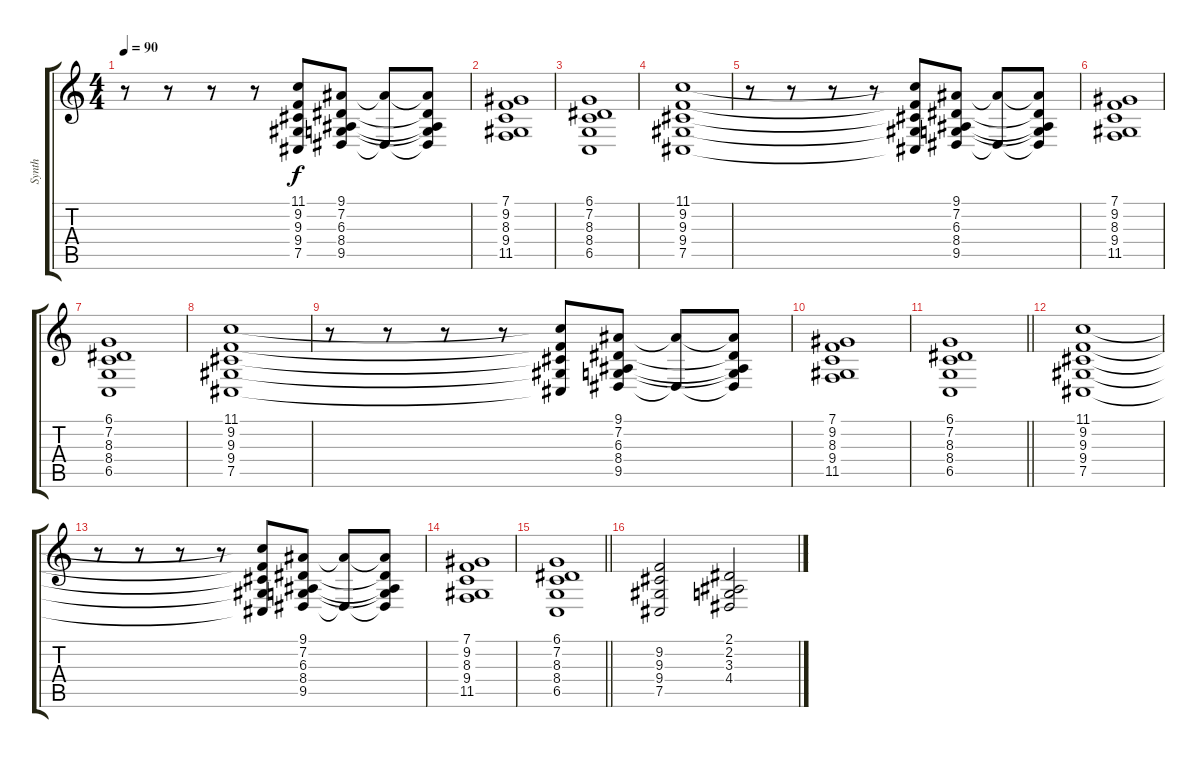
\track ("Synth" "Synth") {instrument pad2warm}
\staff {score tabs}
\tuning (Db4 Ab3 E3 B2 Gb2 Db2) {hide}
\ts (4 4)
\tempo 90
\clef g2
\ks c
r.8{dy f} r.8 r.8 r.8 (11.1{t} 9.2{t} 9.3{t} 9.4{t} 7.5{t}).8 (9.1 7.2 6.3 8.4 9.5).8 (9.1{t} 9.5{t}).8 (9.1{t} 7.2{t} 6.3{t} 8.4{t} 9.5{t}).8 |
(7.1 9.2 8.3 9.4 11.5).1 |
(6.1 7.2 8.3 8.4 6.5).1 |
(11.1 9.2 9.3 9.4 7.5).1 |
r.8 r.8 r.8 r.8 (11.1{t} 9.2{t} 9.3{t} 9.4{t} 7.5{t}).8 (9.1 7.2 6.3 8.4 9.5).8 (9.1{t} 9.5{t}).8 (9.1{t} 7.2{t} 6.3{t} 8.4{t} 9.5{t}).8 |
(7.1 9.2 8.3 9.4 11.5).1 |
(6.1 7.2 8.3 8.4 6.5).1 |
(11.1 9.2 9.3 9.4 7.5).1 |
r.8 r.8 r.8 r.8 (11.1{t} 9.2{t} 9.3{t} 9.4{t} 7.5{t}).8 (9.1 7.2 6.3 8.4 9.5).8 (9.1{t} 9.5{t}).8 (9.1{t} 7.2{t} 6.3{t} 8.4{t} 9.5{t}).8 |
(7.1 9.2 8.3 9.4 11.5).1 |
\barLineRight lightlight
(6.1 7.2 8.3 8.4 6.5).1 |
(11.1 9.2 9.3 9.4 7.5).1 |
r.8 r.8 r.8 r.8 (11.1{t} 9.2{t} 9.3{t} 9.4{t} 7.5{t}).8 (9.1 7.2 6.3 8.4 9.5).8 (9.1{t} 9.5{t}).8 (9.1{t} 7.2{t} 6.3{t} 8.4{t} 9.5{t}).8 |
(7.1 9.2 8.3 9.4 11.5).1 |
\barLineRight lightlight
(6.1 7.2 8.3 8.4 6.5).1 |
\section ("" "")
(9.2 9.3 9.4 7.5).2 (2.1 2.2 3.3 4.4).2
